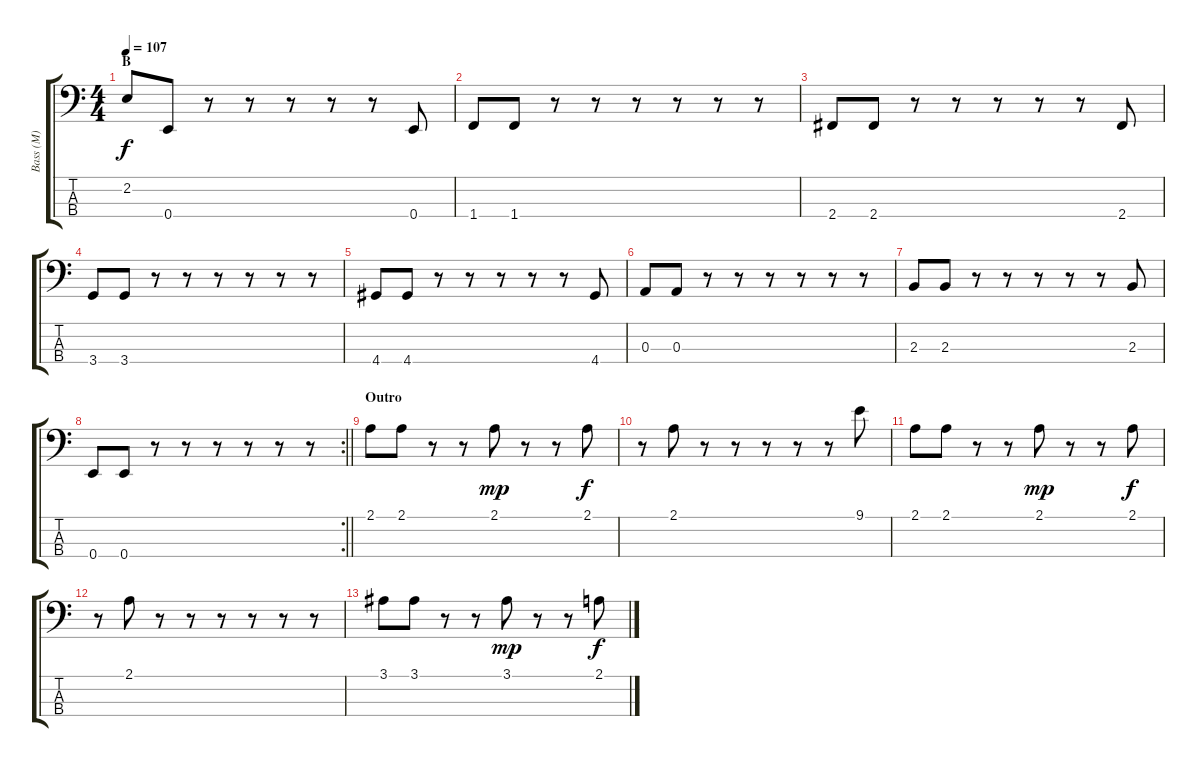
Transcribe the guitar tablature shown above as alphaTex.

\track ("Bass (M)" "Bass (M)") {instrument electricbassfinger}
\staff {score tabs}
\tuning (G2 D2 A1 E1) {hide}
\ts (4 4)
\section ("" "B")
\tempo 107
\clef f4
\ks c
2.2.8{dy f} 0.4.8 r.8 r.8 r.8 r.8 r.8 0.4.8 |
1.4.8 1.4.8 r.8 r.8 r.8 r.8 r.8 r.8 |
2.4.8 2.4.8 r.8 r.8 r.8 r.8 r.8 2.4.8 |
3.4.8 3.4.8 r.8 r.8 r.8 r.8 r.8 r.8 |
4.4.8 4.4.8 r.8 r.8 r.8 r.8 r.8 4.4.8 |
0.3.8 0.3.8 r.8 r.8 r.8 r.8 r.8 r.8 |
2.3.8 2.3.8 r.8 r.8 r.8 r.8 r.8 2.3.8 |
\rc 2
\barLineRight lightlight
0.4.8 0.4.8 r.8 r.8 r.8 r.8 r.8 r.8 |
\section ("" "Outro")
2.1.8 2.1.8 r.8 r.8 2.1.8{dy mp} r.8 r.8 2.1.8{dy f} |
r.8 2.1.8 r.8 r.8 r.8 r.8 r.8 9.1.8 |
2.1.8 2.1.8 r.8 r.8 2.1.8{dy mp} r.8 r.8 2.1.8{dy f} |
r.8 2.1.8 r.8 r.8 r.8 r.8 r.8 r.8 |
3.1.8 3.1.8 r.8 r.8 3.1.8{dy mp} r.8 r.8 2.1.8{dy f}
